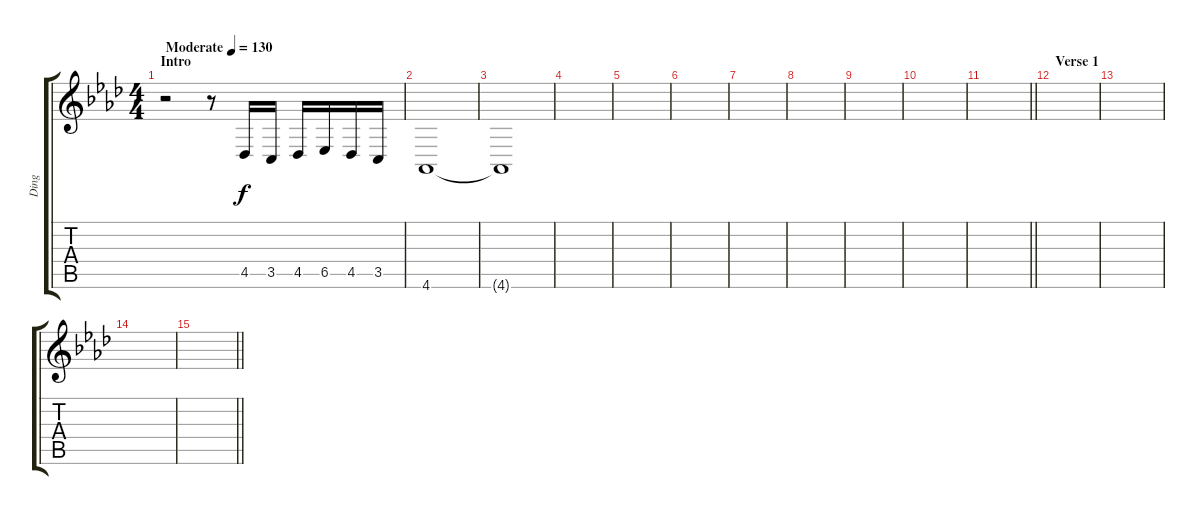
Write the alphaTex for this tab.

\track ("Ding" "Ding") {instrument tremolostrings}
\staff {score tabs}
\tuning (E4 B3 G3 D3 A2 E2) {hide}
\ts (4 4)
\section ("" "Intro")
\tempo (130 "Moderate")
\clef g2
\ks ab
r.2{dy f instrument tremolostrings} r.8 4.5.16 3.5.16 4.5.16 6.5.16 4.5.16 3.5.16 |
4.6.1 |
4.6{t}.1 |
|
|
|
|
|
|
|
\barLineRight lightlight
|
\section ("" "Verse 1")
|
|
|
\barLineRight lightlight
